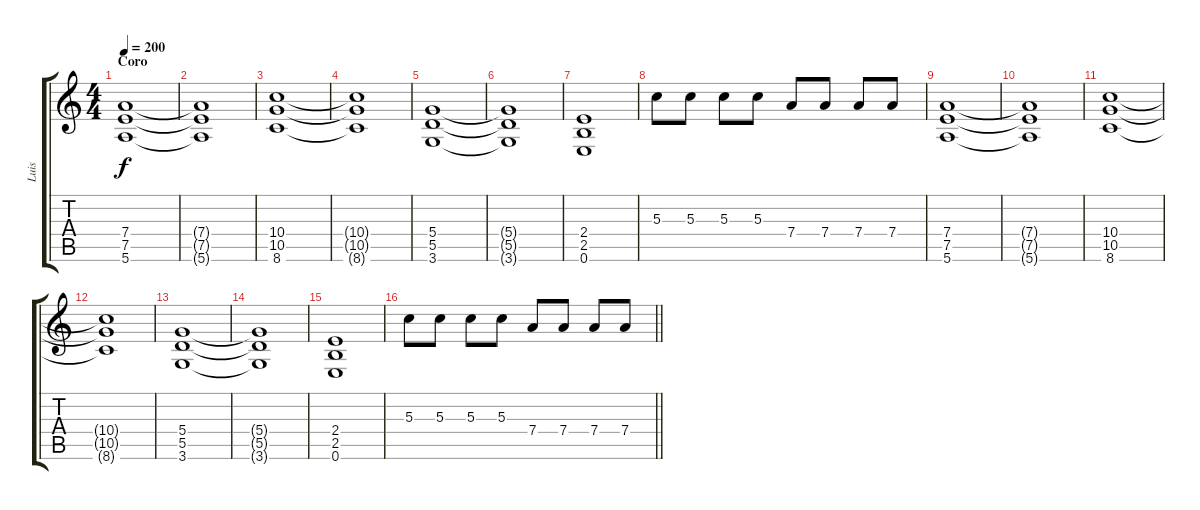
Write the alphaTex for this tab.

\track ("Luis" "Luis") {instrument distortionguitar}
\staff {score tabs}
\tuning (E4 B3 G3 D3 A2 E2) {hide}
\ts (4 4)
\section ("" "Coro")
\tempo 200
\clef g2
\ks c
(7.4 7.5 5.6).1{dy f} |
(7.4{t} 7.5{t} 5.6{t}).1 |
(10.4 10.5 8.6).1 |
(10.4{t} 10.5{t} 8.6{t}).1 |
(5.4 5.5 3.6).1 |
(5.4{t} 5.5{t} 3.6{t}).1 |
(2.4 2.5 0.6).1 |
5.3.8 5.3.8 5.3.8 5.3.8 7.4.8 7.4.8 7.4.8 7.4.8 |
(7.4 7.5 5.6).1 |
(7.4{t} 7.5{t} 5.6{t}).1 |
(10.4 10.5 8.6).1 |
(10.4{t} 10.5{t} 8.6{t}).1 |
(5.4 5.5 3.6).1 |
(5.4{t} 5.5{t} 3.6{t}).1 |
(2.4 2.5 0.6).1 |
\barLineRight lightlight
5.3.8 5.3.8 5.3.8 5.3.8 7.4.8 7.4.8 7.4.8 7.4.8
